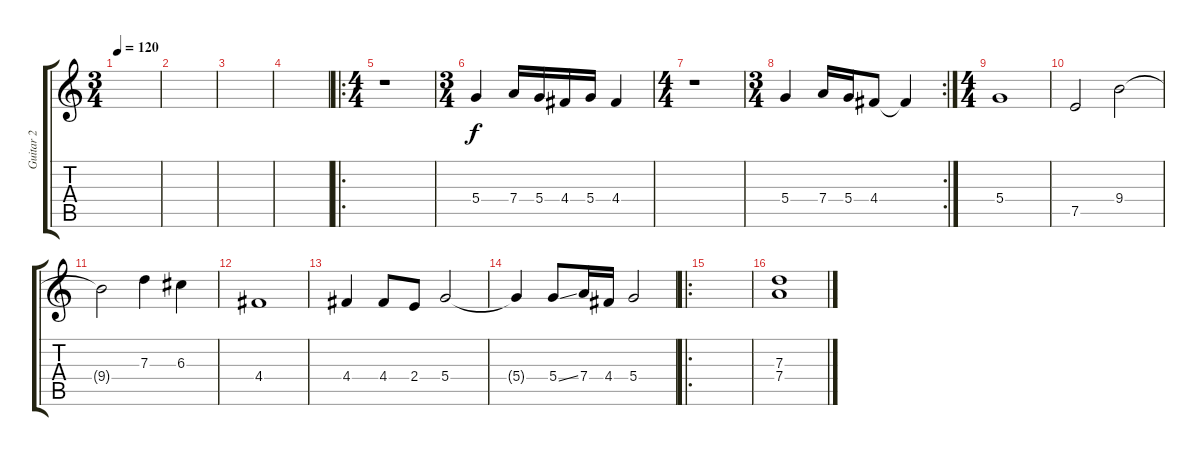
\track ("Guitar 2" "Guitar 2") {instrument distortionguitar}
\staff {score tabs}
\tuning (E4 B3 G3 D3 A2 E2) {hide}
\ts (3 4)
\tempo 120
\clef g2
\ks c
|
|
|
|
\ro
\ts (4 4)
r.1 |
\ts (3 4)
5.4.4{volume 13} 7.4.16 5.4.16 4.4.16 5.4.16 4.4.4 |
\ts (4 4)
r.1 |
\rc 2
\ts (3 4)
5.4.4 7.4.16 5.4.16 4.4.8 4.4{t}.4 |
\ts (4 4)
5.4.1{volume 10} |
7.5.2 9.4.2 |
9.4{t}.2 7.3.4 6.3.4 |
4.4.1 |
4.4.4 4.4.8 2.4.8 5.4.2 |
5.4{t}.4 5.4{ss}.8 7.4.16 4.4.16 5.4.2 |
\ro
|
(7.3 7.4).1{volume 10}
